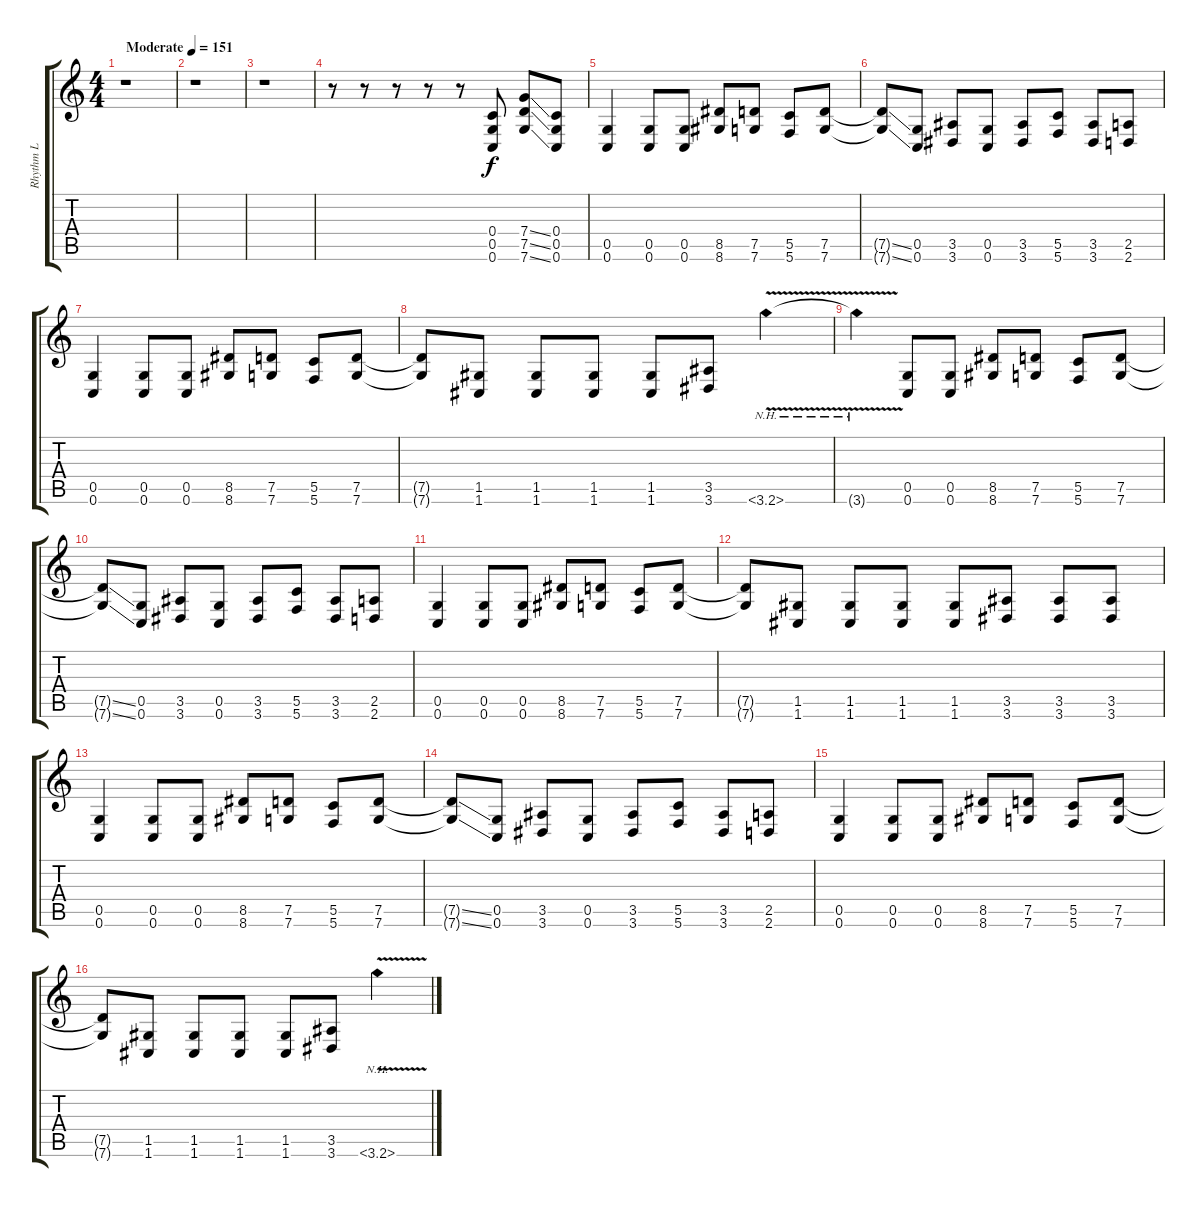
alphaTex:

\track ("Rhythm L" "Rhythm L") {instrument distortionguitar}
\staff {score tabs}
\tuning (D4 A3 F3 C3 G2 C2) {hide}
\ts (4 4)
\tempo (151 "Moderate")
\clef g2
\ks c
r.1{dy f instrument distortionguitar} |
r.1 |
r.1 |
r.8 r.8 r.8 r.8 r.8 (0.4 0.5 0.6).8 (7.4{ss} 7.5{ss} 7.6{ss}).8 (0.4 0.5 0.6).8 |
(0.5 0.6).4 (0.5 0.6).8 (0.5 0.6).8 (8.5 8.6).8 (7.5 7.6).8 (5.5 5.6).8 (7.5 7.6).8 |
(7.5{ss t} 7.6{ss t}).8 (0.5 0.6).8 (3.5 3.6).8 (0.5 0.6).8 (3.5 3.6).8 (5.5 5.6).8 (3.5 3.6).8 (2.5 2.6).8 |
(0.5 0.6).4 (0.5 0.6).8 (0.5 0.6).8 (8.5 8.6).8 (7.5 7.6).8 (5.5 5.6).8 (7.5 7.6).8 |
(7.5{t} 7.6{t}).8 (1.5 1.6).8 (1.5 1.6).8 (1.5 1.6).8 (1.5 1.6).8 (3.5 3.6).8 3.6{nh v}.4 |
3.6{nh v t}.4 (0.5 0.6).8 (0.5 0.6).8 (8.5 8.6).8 (7.5 7.6).8 (5.5 5.6).8 (7.5 7.6).8 |
(7.5{ss t} 7.6{ss t}).8 (0.5 0.6).8 (3.5 3.6).8 (0.5 0.6).8 (3.5 3.6).8 (5.5 5.6).8 (3.5 3.6).8 (2.5 2.6).8 |
(0.5 0.6).4 (0.5 0.6).8 (0.5 0.6).8 (8.5 8.6).8 (7.5 7.6).8 (5.5 5.6).8 (7.5 7.6).8 |
(7.5{t} 7.6{t}).8 (1.5 1.6).8 (1.5 1.6).8 (1.5 1.6).8 (1.5 1.6).8 (3.5 3.6).8 (3.5 3.6).8 (3.5 3.6).8 |
(0.5 0.6).4 (0.5 0.6).8 (0.5 0.6).8 (8.5 8.6).8 (7.5 7.6).8 (5.5 5.6).8 (7.5 7.6).8 |
(7.5{ss t} 7.6{ss t}).8 (0.5 0.6).8 (3.5 3.6).8 (0.5 0.6).8 (3.5 3.6).8 (5.5 5.6).8 (3.5 3.6).8 (2.5 2.6).8 |
(0.5 0.6).4 (0.5 0.6).8 (0.5 0.6).8 (8.5 8.6).8 (7.5 7.6).8 (5.5 5.6).8 (7.5 7.6).8 |
(7.5{t} 7.6{t}).8 (1.5 1.6).8 (1.5 1.6).8 (1.5 1.6).8 (1.5 1.6).8 (3.5 3.6).8 3.6{nh v}.4
